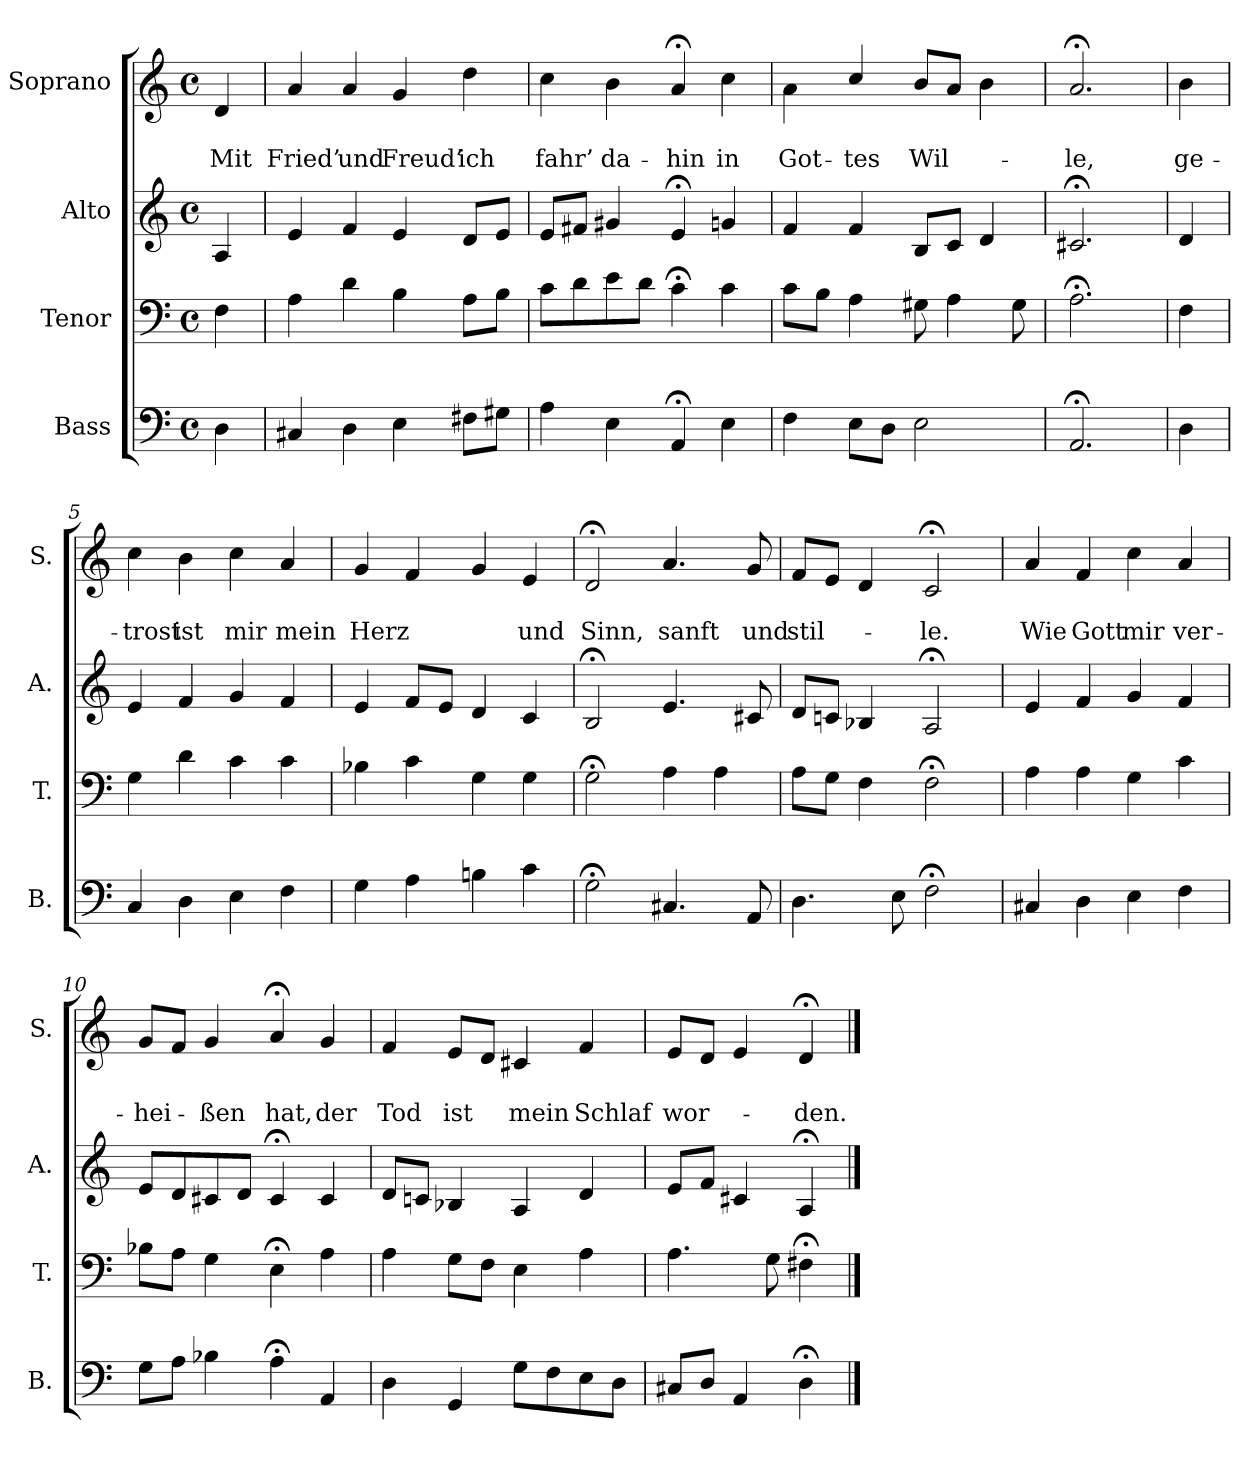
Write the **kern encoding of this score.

**kern	**kern	**kern	**kern	**text	**text
*part4	*part3	*part2	*part1	*part1	*part1
*staff4	*staff3	*staff2	*staff1	*staff1	*staff1
*I"Bass	*I"Tenor	*I"Alto	*I"Soprano	*	*
*I'B.	*I'T.	*I'A.	*I'S.	*	*
*clefF4	*clefF4	*clefG2	*clefG2	*	*
*k[]	*k[]	*k[]	*k[]	*	*
*a:	*a:	*a:	*a:	*	*
*M4/4	*M4/4	*M4/4	*M4/4	*	*
*met(c)	*met(c)	*met(c)	*met(c)	*	*
=	=	=	=	=	=
4D\	4F\	4A/	4d/	.	Mit
=1	=1	=1	=1	=1	=1
4C#X/	4A\	4e/	4a/	.	Fried’
4D\	4d\	4f/	4a/	.	und
4E\	4B\	4e/	4g/	.	Freud’
8F#X\L	8A\L	8d/L	4dd\	.	ich
8G#X\J	8B\J	8e/J	.	.	.
=2	=2	=2	=2	=2	=2
4A\	8c\L	8e/L	4cc\	.	fahr’
.	8d\	8f#X/J	.	.	.
4E\	8e\	4g#X/	4b\	.	da-
.	8d\J	.	.	.	.
4AA;</	4c;<\	4e;</	4a;</	.	-hin
4E\	4c\	4gn/	4cc\	.	in
=3	=3	=3	=3	=3	=3
4F\	8c\L	4f/	4a\	.	Got-
.	8B\J	.	.	.	.
8E\L	4A\	4f/	4cc/	.	-tes
8D\J	.	.	.	.	.
2E\	8G#X\	8B/L	8b/L	.	Wil-
.	4A\	8c/J	8a/J	.	.
.	.	4d/	4b\	.	.
.	8G#\	.	.	.	.
=4	=4	=4	=4	=4	=4
2.AA;</	2.A;<\	2.c#X;</	2.a;</	.	le,
!!LO:LB:g=z
=4a	=4a	=4a	=4a	=4a	=4a
4D\	4F\	4d/	4b\	.	ge-
=5	=5	=5	=5	=5	=5
4C/	4G\	4e/	4cc\	.	-trost
4D\	4d\	4f/	4b\	.	ist
4E\	4c\	4g/	4cc\	.	mir
4F\	4c\	4f/	4a/	.	mein
=6	=6	=6	=6	=6	=6
4G\	4B-X\	4e/	4g/	.	Herz
4A\	4c\	8f/L	4f/	.	.
.	.	8e/J	.	.	.
4Bn\	4G\	4d/	4g/	.	.
4c\	4G\	4c/	4e/	.	und
=7	=7	=7	=7	=7	=7
2G;<\	2G;<\	2B;</	2d;</	.	Sinn,
4.C#X/	4A\	4.e/	4.a/	.	sanft
.	4A\	.	.	.	.
8AA/	.	8c#X/	8g/	.	und
=8	=8	=8	=8	=8	=8
4.D\	8A\L	8d/L	8f/L	.	stil-
.	8G\J	8cn/J	8e/J	.	.
.	4F\	4B-X/	4d/	.	.
8E\	.	.	.	.	.
2F;<\	2F;<\	2A;</	2c;</	.	-le.
!!LO:PB:g=z
=9	=9	=9	=9	=9	=9
4C#X/	4A\	4e/	4a/	.	Wie
4D\	4A\	4f/	4f/	.	Gott
4E\	4G\	4g/	4cc\	.	mir
4F\	4c\	4f/	4a/	.	ver-
=10	=10	=10	=10	=10	=10
8G\L	8B-X\L	8e/L	8g/L	.	-hei-
8A\J	8A\J	8d/	8f/J	.	.
4B-X\	4G\	8c#X/	4g/	.	-ßen
.	.	8d/J	.	.	.
4A;<\	4E;<\	4c#;</	4a;</	.	hat,
4AA/	4A\	4c#/	4g/	.	der
=11	=11	=11	=11	=11	=11
4D\	4A\	8d/L	4f/	.	Tod
.	.	8cn/J	.	.	.
4GG/	8G\L	4B-X/	8e/L	.	ist
.	8F\J	.	8d/J	.	.
8G\L	4E\	4A/	4c#X/	.	mein
8F\	.	.	.	.	.
8E\	4A\	4d/	4f/	.	Schlaf
8D\J	.	.	.	.	.
=12	=12	=12	=12	=12	=12
8C#X/L	4.A\	8e/L	8e/L	.	wor-
8D/J	.	8f/J	8d/J	.	.
4AA/	.	4c#X/	4e/	.	.
.	8G\	.	.	.	.
4D;<\	4F#X;<\	4A;</	4d;</	.	-den.
==	==	==	==	==	==
*-	*-	*-	*-	*-	*-
